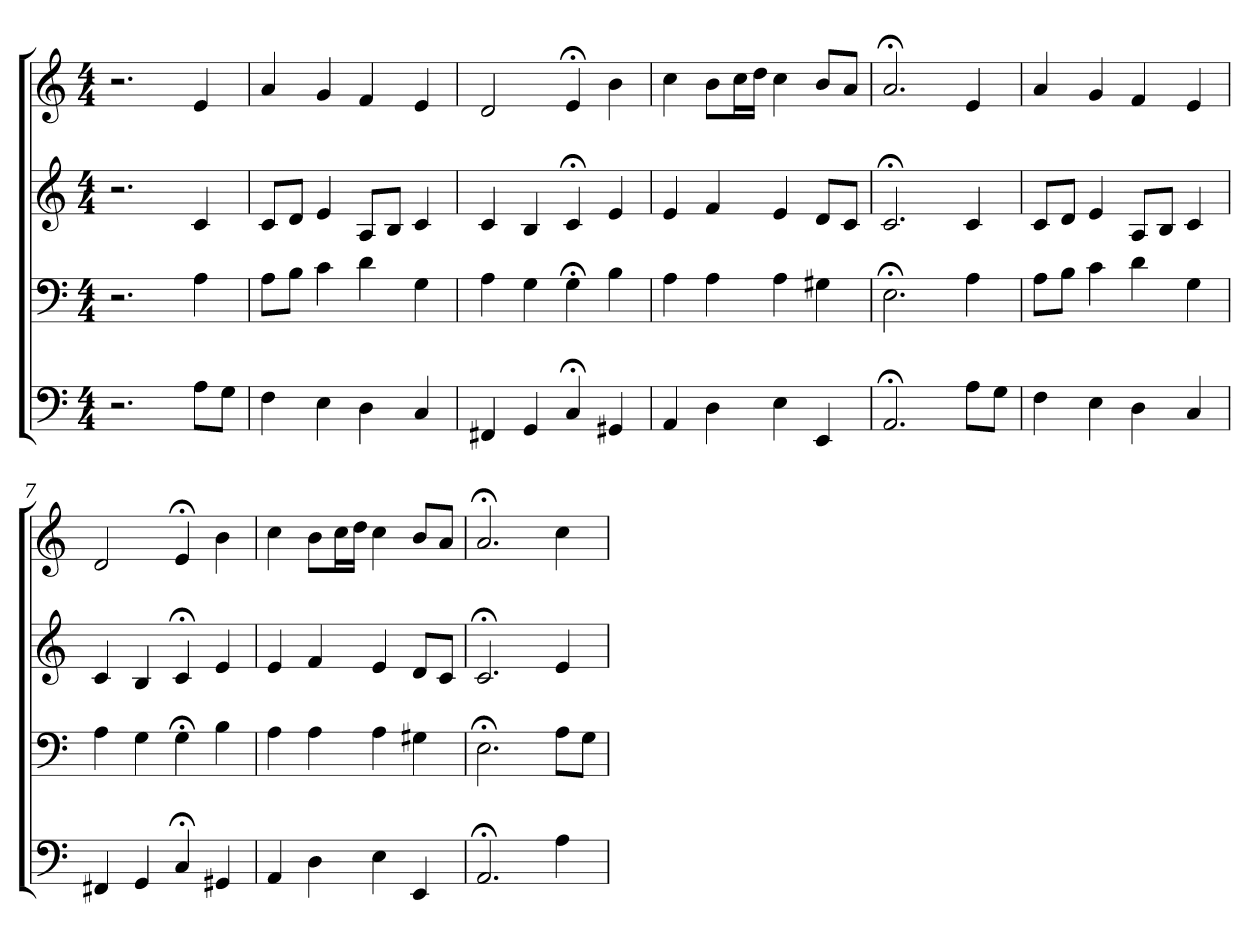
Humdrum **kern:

**kern	**kern	**kern	**kern
*part4	*part3	*part2	*part1
*staff4	*staff3	*staff2	*staff1
*clefF4	*clefF4	*clefG2	*clefG2
*M4/4	*M4/4	*M4/4	*M4/4
=1	=1	=1	=1
2.r	2.r	2.r	2.r
8A\L	4A	4c	4e
8G\J	.	.	.
=2	=2	=2	=2
4F	8A\L	8c/L	4a
.	8B\J	8d/J	.
4E	4c	4e	4g
4D	4d	8A/L	4f
.	.	8B/J	.
4C	4G	4c	4e
=3	=3	=3	=3
4FF#X	4A	4c	2d
4GG	4G	4B	.
4C;<	4G;<	4c;<	4e;<
4GG#X	4B	4e	4b
=4	=4	=4	=4
4AA	4A	4e	4cc
4D	4A	4f	8b\L
.	.	.	16cc\L
.	.	.	16dd\JJ
4E	4A	4e	4cc
4EE	4G#X	8d/L	8b/L
.	.	8c/J	8a/J
=5	=5	=5	=5
2.AA;<	2.E;<	2.c;<	2.a;<
8A\L	4A	4c	4e
8G\J	.	.	.
=6	=6	=6	=6
4F	8A\L	8c/L	4a
.	8B\J	8d/J	.
4E	4c	4e	4g
4D	4d	8A/L	4f
.	.	8B/J	.
4C	4G	4c	4e
=7	=7	=7	=7
4FF#X	4A	4c	2d
4GG	4G	4B	.
4C;<	4G;<	4c;<	4e;<
4GG#X	4B	4e	4b
=8	=8	=8	=8
4AA	4A	4e	4cc
4D	4A	4f	8b\L
.	.	.	16cc\L
.	.	.	16dd\JJ
4E	4A	4e	4cc
4EE	4G#X	8d/L	8b/L
.	.	8c/J	8a/J
=9	=9	=9	=9
2.AA;<	2.E;<	2.c;<	2.a;<
4A	8A\L	4e	4cc
.	8G\J	.	.
=	=	=	=
*-	*-	*-	*-
